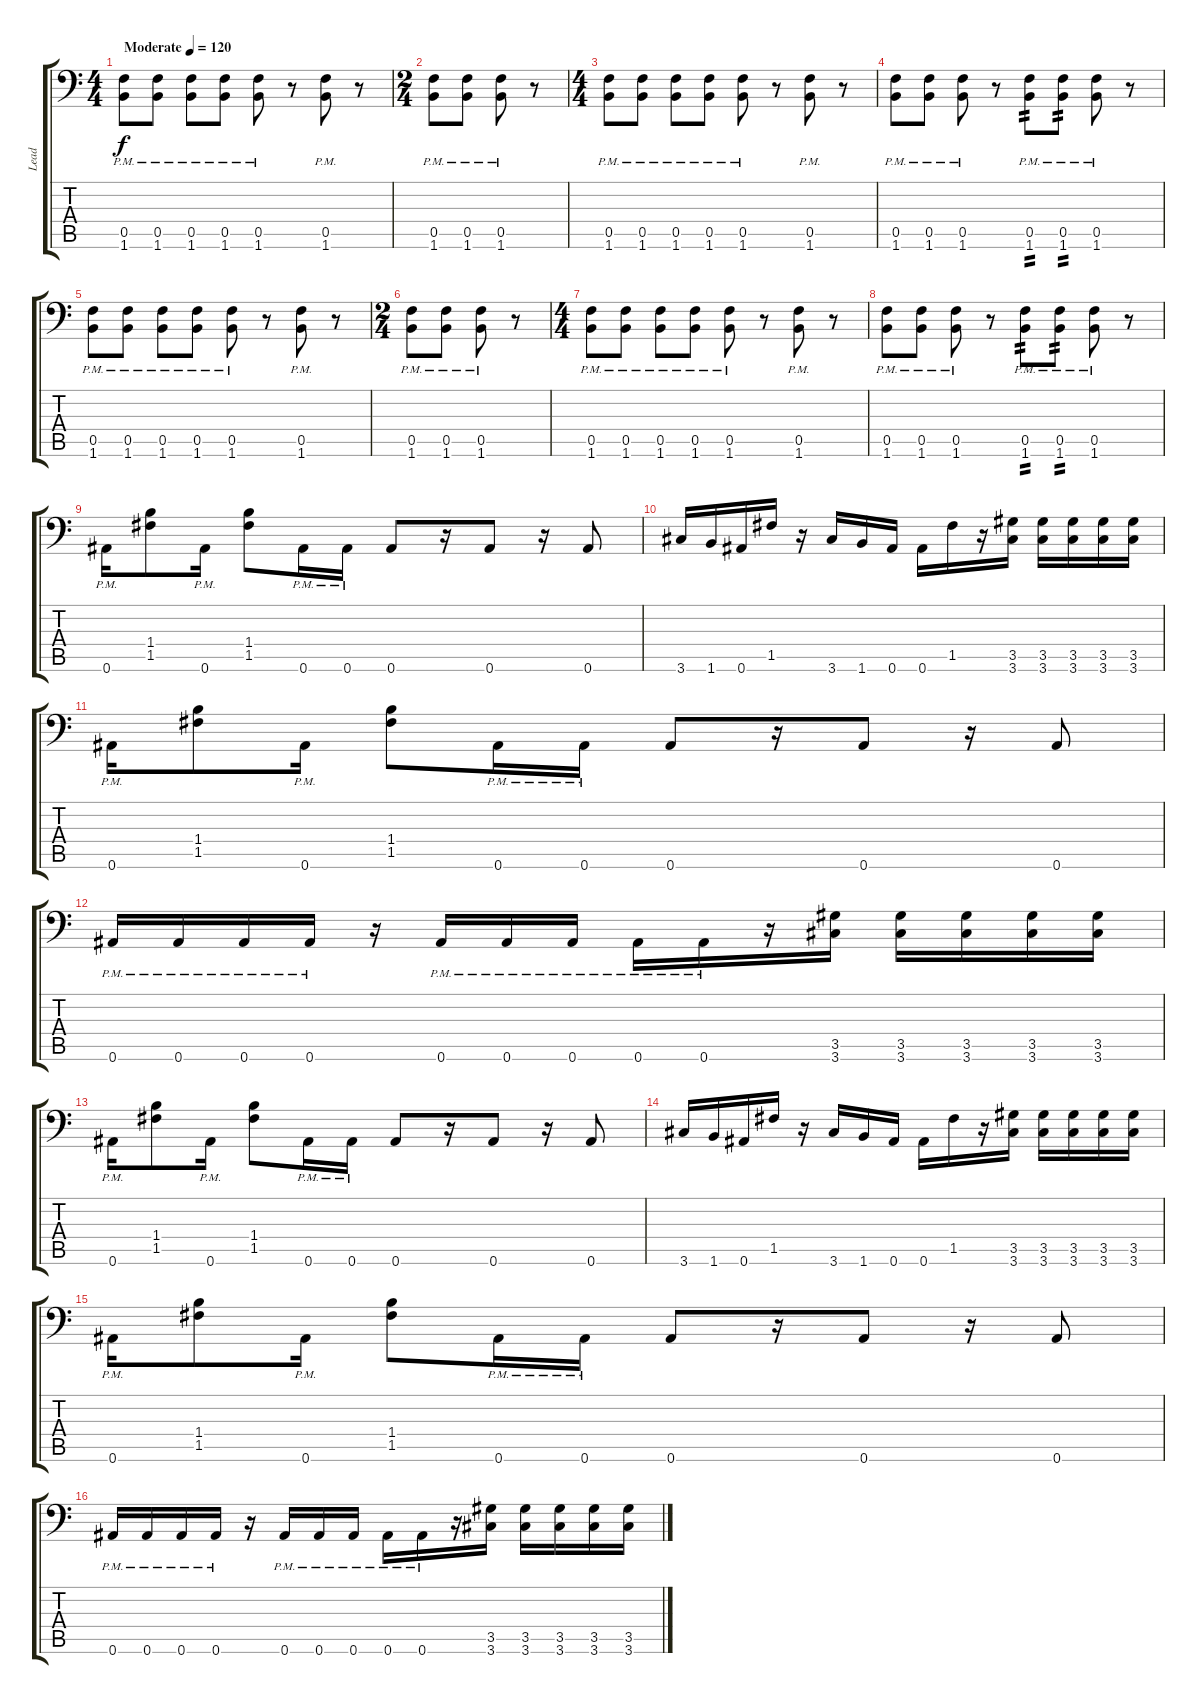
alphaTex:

\track ("Lead" "Lead") {instrument distortionguitar}
\staff {score tabs}
\tuning (C4 G3 Eb3 Bb2 F2 Bb1) {hide}
\ts (4 4)
\tempo (120 "Moderate")
\clef f4
\ks c
(0.5{pm} 1.6{pm}).8{dy f instrument distortionguitar} (0.5{pm} 1.6{pm}).8 (0.5{pm} 1.6{pm}).8 (0.5{pm} 1.6{pm}).8 (0.5{pm} 1.6{pm}).8 r.8 (0.5{pm} 1.6{pm}).8 r.8 |
\ts (2 4)
(0.5{pm} 1.6{pm}).8 (0.5{pm} 1.6{pm}).8 (0.5{pm} 1.6{pm}).8 r.8 |
\ts (4 4)
(0.5{pm} 1.6{pm}).8 (0.5{pm} 1.6{pm}).8 (0.5{pm} 1.6{pm}).8 (0.5{pm} 1.6{pm}).8 (0.5{pm} 1.6{pm}).8 r.8 (0.5{pm} 1.6{pm}).8 r.8 |
(0.5{pm} 1.6{pm}).8 (0.5{pm} 1.6{pm}).8 (0.5{pm} 1.6{pm}).8 r.8 (0.5{pm} 1.6{pm}).8{tp 2} (0.5{pm} 1.6{pm}).8{tp 2} (0.5{pm} 1.6{pm}).8 r.8 |
(0.5{pm} 1.6{pm}).8 (0.5{pm} 1.6{pm}).8 (0.5{pm} 1.6{pm}).8 (0.5{pm} 1.6{pm}).8 (0.5{pm} 1.6{pm}).8 r.8 (0.5{pm} 1.6{pm}).8 r.8 |
\ts (2 4)
(0.5{pm} 1.6{pm}).8 (0.5{pm} 1.6{pm}).8 (0.5{pm} 1.6{pm}).8 r.8 |
\ts (4 4)
(0.5{pm} 1.6{pm}).8 (0.5{pm} 1.6{pm}).8 (0.5{pm} 1.6{pm}).8 (0.5{pm} 1.6{pm}).8 (0.5{pm} 1.6{pm}).8 r.8 (0.5{pm} 1.6{pm}).8 r.8 |
(0.5{pm} 1.6{pm}).8 (0.5{pm} 1.6{pm}).8 (0.5{pm} 1.6{pm}).8 r.8 (0.5{pm} 1.6{pm}).8{tp 2} (0.5{pm} 1.6{pm}).8{tp 2} (0.5{pm} 1.6{pm}).8 r.8 |
0.6{pm}.16 (1.4 1.5).8 0.6{pm}.16 (1.4 1.5).8 0.6{pm}.16 0.6{pm}.16 0.6.8 r.16 0.6.8 r.16 0.6.8 |
3.6.16 1.6.16 0.6.16 1.5.16 r.16 3.6.16 1.6.16 0.6.16 0.6.16 1.5.16 r.16 (3.5 3.6).16 (3.5 3.6).16 (3.5 3.6).16 (3.5 3.6).16 (3.5 3.6).16 |
0.6{pm}.16 (1.4 1.5).8 0.6{pm}.16 (1.4 1.5).8 0.6{pm}.16 0.6{pm}.16 0.6.8 r.16 0.6.8 r.16 0.6.8 |
0.6{pm}.16 0.6{pm}.16 0.6{pm}.16 0.6{pm}.16 r.16 0.6{pm}.16 0.6{pm}.16 0.6{pm}.16 0.6{pm}.16 0.6{pm}.16 r.16 (3.5 3.6).16 (3.5 3.6).16 (3.5 3.6).16 (3.5 3.6).16 (3.5 3.6).16 |
0.6{pm}.16 (1.4 1.5).8 0.6{pm}.16 (1.4 1.5).8 0.6{pm}.16 0.6{pm}.16 0.6.8 r.16 0.6.8 r.16 0.6.8 |
3.6.16 1.6.16 0.6.16 1.5.16 r.16 3.6.16 1.6.16 0.6.16 0.6.16 1.5.16 r.16 (3.5 3.6).16 (3.5 3.6).16 (3.5 3.6).16 (3.5 3.6).16 (3.5 3.6).16 |
0.6{pm}.16 (1.4 1.5).8 0.6{pm}.16 (1.4 1.5).8 0.6{pm}.16 0.6{pm}.16 0.6.8 r.16 0.6.8 r.16 0.6.8 |
0.6{pm}.16 0.6{pm}.16 0.6{pm}.16 0.6{pm}.16 r.16 0.6{pm}.16 0.6{pm}.16 0.6{pm}.16 0.6{pm}.16 0.6{pm}.16 r.16 (3.5 3.6).16 (3.5 3.6).16 (3.5 3.6).16 (3.5 3.6).16 (3.5 3.6).16
